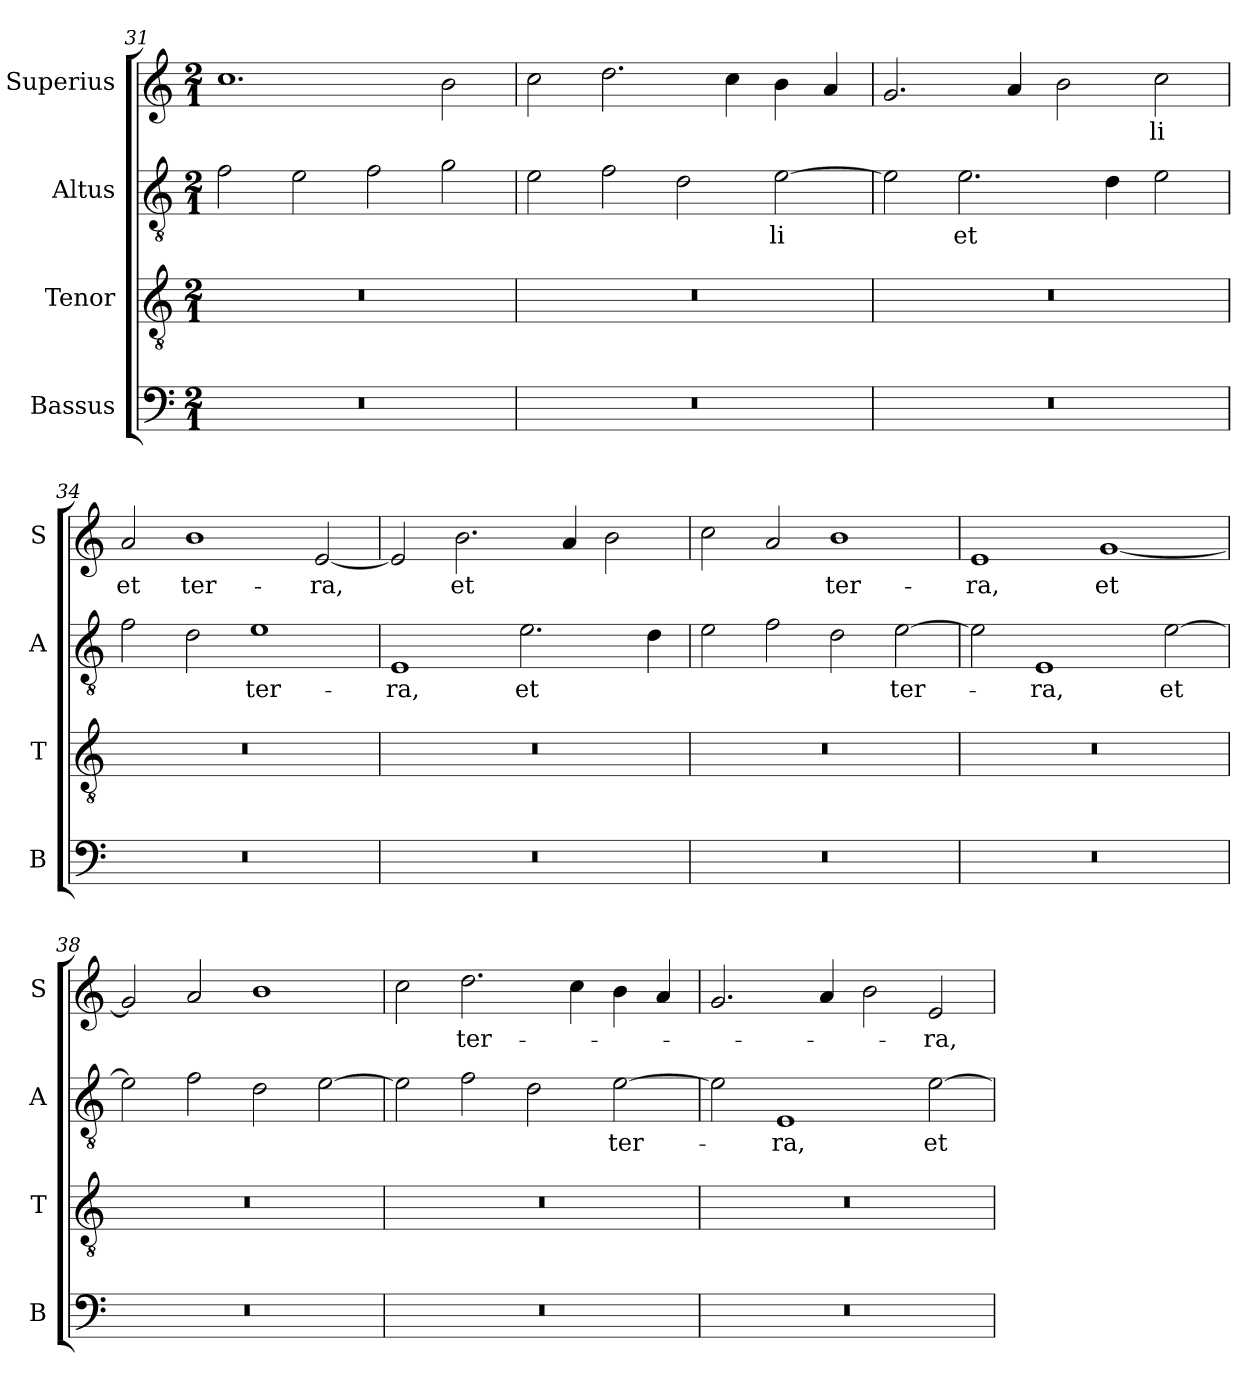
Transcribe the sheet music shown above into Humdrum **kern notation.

**kern	**kern	**kern	**text	**kern	**text
*part4	*part3	*part2	*part2	*part1	*part1
*staff4	*staff3	*staff2	*staff2	*staff1	*staff1
*I"Bassus	*I"Tenor	*I"Altus	*	*I"Superius	*
*I'B	*I'T	*I'A	*	*I'S	*
*clefF4	*clefGv2	*clefGv2	*	*clefG2	*
*k[]	*k[]	*k[]	*	*k[]	*
*M2/1	*M2/1	*M2/1	*	*M2/1	*
=31	=31	=31	=31	=31	=31
0r	0r	2f\	.	1.cc	.
.	.	2e\	.	.	.
.	.	2f\	.	.	.
.	.	2g\	.	2b\	.
=32	=32	=32	=32	=32	=32
0r	0r	2e\	.	2cc\	.
.	.	2f\	.	2.dd\	.
.	.	2d\	.	.	.
.	.	.	.	4cc\	.
.	.	[2e\	-li	4b\	.
.	.	.	.	4a/	.
=33	=33	=33	=33	=33	=33
0r	0r	2e\]	.	2.g/	.
.	.	2.e\	et	.	.
.	.	.	.	4a/	.
.	.	.	.	2b\	.
.	.	4d\	.	.	.
.	.	2e\	.	2cc\	-li
=34	=34	=34	=34	=34	=34
0r	0r	2f\	.	2a/	et
.	.	2d\	.	1b	ter-
.	.	1e	ter-	.	.
.	.	.	.	[2e/	-ra,
=35	=35	=35	=35	=35	=35
0r	0r	1E	-ra,	2e/]	.
.	.	.	.	2.b\	et
.	.	2.e\	et	.	.
.	.	.	.	4a/	.
.	.	.	.	2b\	.
.	.	4d\	.	.	.
=36	=36	=36	=36	=36	=36
0r	0r	2e\	.	2cc\	.
.	.	2f\	.	2a/	.
.	.	2d\	.	1b	ter-
.	.	[2e\	ter-	.	.
=37	=37	=37	=37	=37	=37
0r	0r	2e\]	.	1e	-ra,
.	.	1E	-ra,	.	.
.	.	.	.	[1g	et
.	.	[2e\	et	.	.
=38	=38	=38	=38	=38	=38
0r	0r	2e\]	.	2g/]	.
.	.	2f\	.	2a/	.
.	.	2d\	.	1b	.
.	.	[2e\	.	.	.
=39	=39	=39	=39	=39	=39
0r	0r	2e\]	.	2cc\	.
.	.	2f\	.	2.dd\	ter-
.	.	2d\	.	.	.
.	.	.	.	4cc\	.
.	.	[2e\	ter-	4b\	.
.	.	.	.	4a/	.
=40	=40	=40	=40	=40	=40
0r	0r	2e\]	.	2.g/	.
.	.	1E	-ra,	.	.
.	.	.	.	4a/	.
.	.	.	.	2b\	.
.	.	[2e\	et	2e/	-ra,
=	=	=	=	=	=
*-	*-	*-	*-	*-	*-
